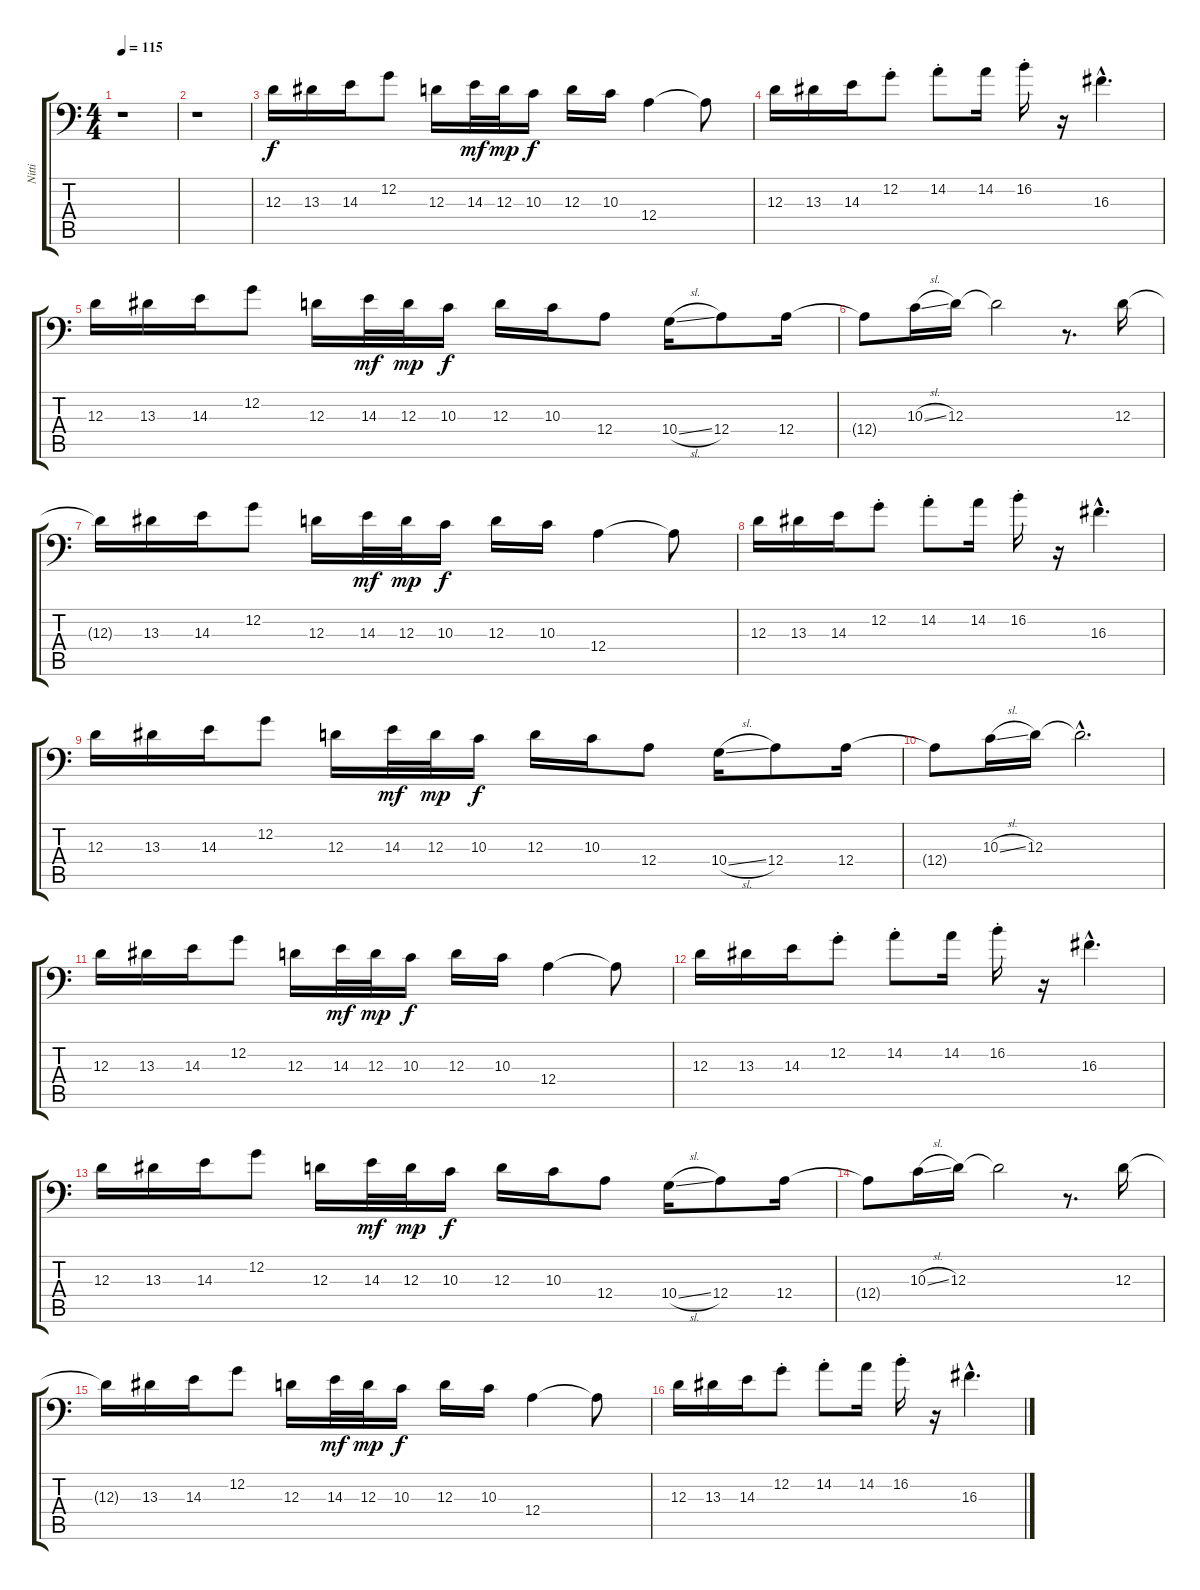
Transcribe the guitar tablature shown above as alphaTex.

\track ("Nitti" "Nitti") {instrument electricbassfinger}
\staff {score tabs}
\tuning (C3 G2 D2 A1 E1 B0) {hide}
\ts (4 4)
\tempo 115
\clef f4
\ks c
r.1{dy f} |
r.1 |
12.3.16 13.3.16 14.3.16 12.2.8 12.3.16 14.3.32{dy mf} 12.3.32{dy mp} 10.3.16{dy f} 12.3.16 10.3.16 12.4.4 12.4{t}.8 |
12.3.16 13.3.16 14.3.16 12.2{st}.8 14.2{st}.8 14.2.16 16.2{st}.16 r.16 16.3{hac}.4{d} |
12.3.16 13.3.16 14.3.16 12.2.8 12.3.16 14.3.32{dy mf} 12.3.32{dy mp} 10.3.16{dy f} 12.3.16 10.3.16 12.4.8 10.4{sl}.16 12.4.8 12.4.16 |
12.4{t}.8 10.3{sl}.16 12.3.16 12.3{t}.2 r.8{d} 12.3.16 |
12.3{t}.16 13.3.16 14.3.16 12.2.8 12.3.16 14.3.32{dy mf} 12.3.32{dy mp} 10.3.16{dy f} 12.3.16 10.3.16 12.4.4 12.4{t}.8 |
12.3.16 13.3.16 14.3.16 12.2{st}.8 14.2{st}.8 14.2.16 16.2{st}.16 r.16 16.3{hac}.4{d} |
12.3.16 13.3.16 14.3.16 12.2.8 12.3.16 14.3.32{dy mf} 12.3.32{dy mp} 10.3.16{dy f} 12.3.16 10.3.16 12.4.8 10.4{sl}.16 12.4.8 12.4.16 |
12.4{t}.8 10.3{sl}.16 12.3.16 12.3{hac t}.2{d} |
\section ("" "")
12.3.16 13.3.16 14.3.16 12.2.8 12.3.16 14.3.32{dy mf} 12.3.32{dy mp} 10.3.16{dy f} 12.3.16 10.3.16 12.4.4 12.4{t}.8 |
12.3.16 13.3.16 14.3.16 12.2{st}.8 14.2{st}.8 14.2.16 16.2{st}.16 r.16 16.3{hac}.4{d} |
12.3.16 13.3.16 14.3.16 12.2.8 12.3.16 14.3.32{dy mf} 12.3.32{dy mp} 10.3.16{dy f} 12.3.16 10.3.16 12.4.8 10.4{sl}.16 12.4.8 12.4.16 |
12.4{t}.8 10.3{sl}.16 12.3.16 12.3{t}.2 r.8{d} 12.3.16 |
12.3{t}.16 13.3.16 14.3.16 12.2.8 12.3.16 14.3.32{dy mf} 12.3.32{dy mp} 10.3.16{dy f} 12.3.16 10.3.16 12.4.4 12.4{t}.8 |
12.3.16 13.3.16 14.3.16 12.2{st}.8 14.2{st}.8 14.2.16 16.2{st}.16 r.16 16.3{hac}.4{d}
